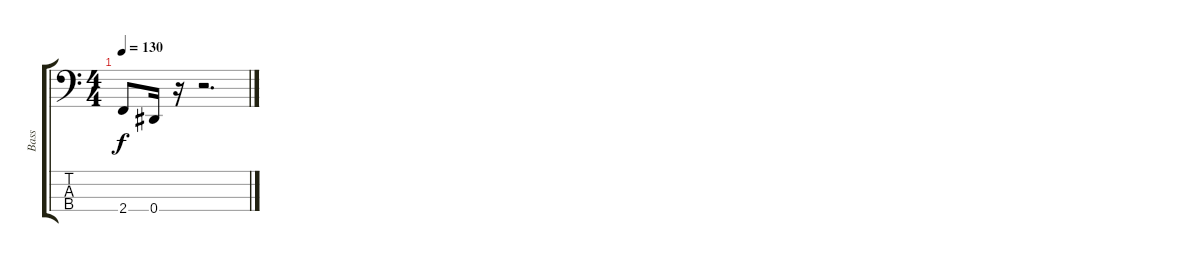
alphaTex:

\track ("Bass" "Bass") {instrument electricbassfinger}
\staff {score tabs}
\tuning (Gb2 Db2 Ab1 Eb1) {hide}
\ts (4 4)
\tempo 130
\clef f4
\ks c
2.4.8{dy f} 0.4.16 r.16 r.2{d}
